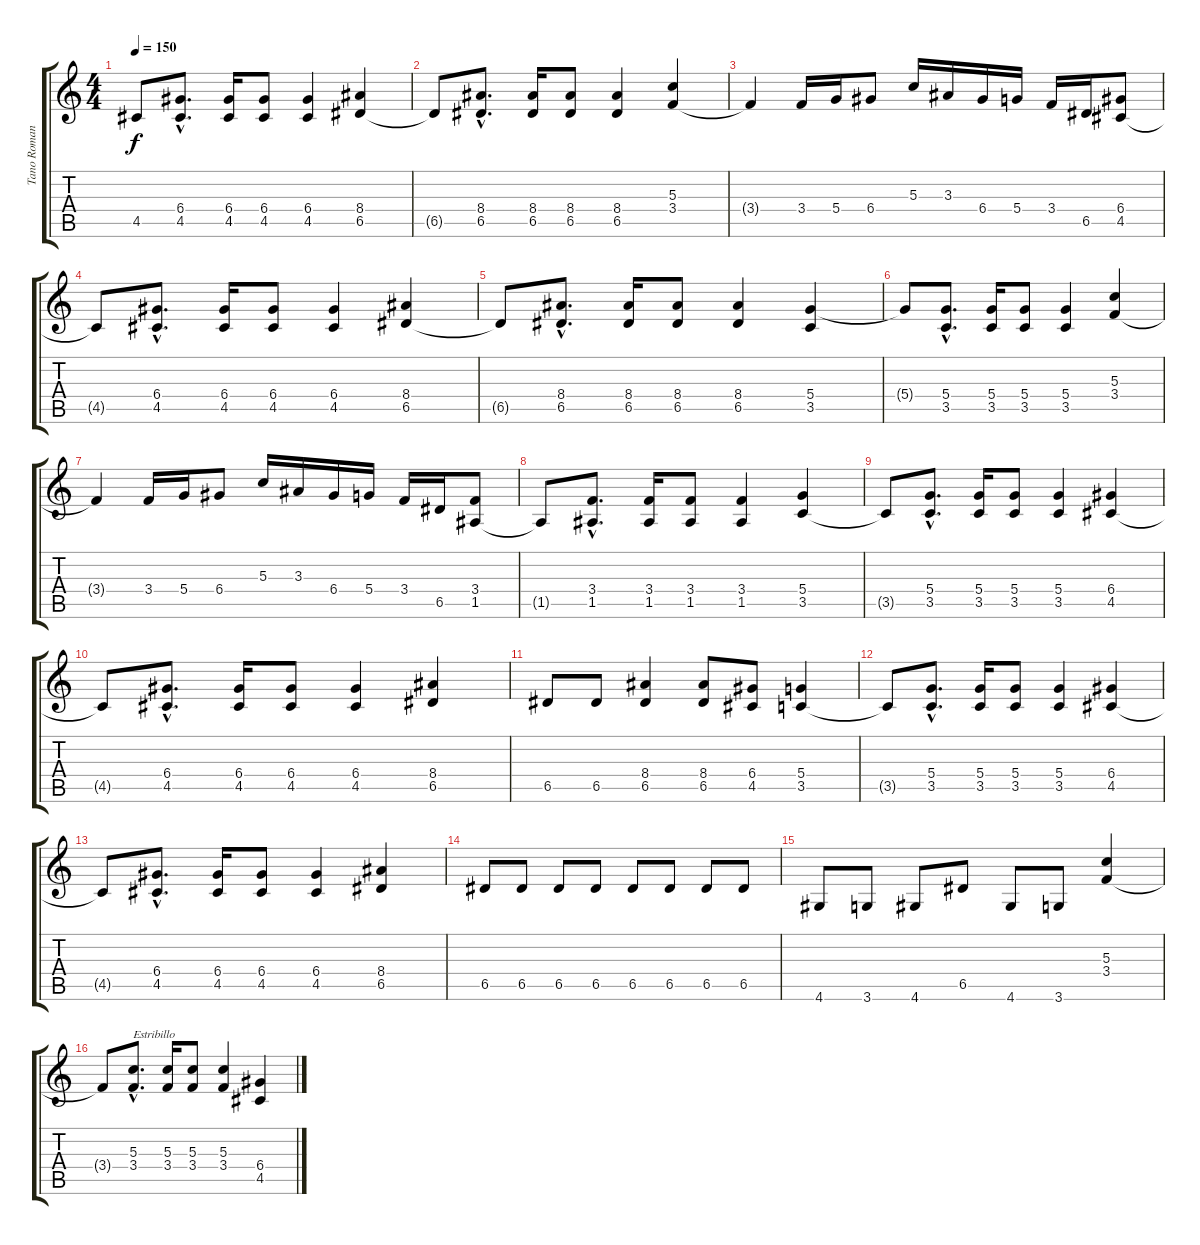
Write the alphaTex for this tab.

\track ("Tano Romano" "Tano Roman") {instrument distortionguitar}
\staff {score tabs}
\tuning (E4 B3 G3 D3 A2 E2) {hide}
\ts (4 4)
\tempo 150
\clef g2
\ks c
4.5{t}.8{dy f} (6.4{hac} 4.5{hac}).8{d} (6.4 4.5).16 (6.4 4.5).8 (6.4 4.5).4 (8.4 6.5).4 |
6.5{t}.8 (8.4{hac} 6.5{hac}).8{d} (8.4 6.5).16 (8.4 6.5).8 (8.4 6.5).4 (5.3 3.4).4 |
3.4{t}.4 3.4.16 5.4.16 6.4.8 5.3.16 3.3.16 6.4.16 5.4.16 3.4.16 6.5.16 (6.4 4.5).8 |
4.5{t}.8 (6.4{hac} 4.5{hac}).8{d} (6.4 4.5).16 (6.4 4.5).8 (6.4 4.5).4 (8.4 6.5).4 |
6.5{t}.8 (8.4{hac} 6.5{hac}).8{d} (8.4 6.5).16 (8.4 6.5).8 (8.4 6.5).4 (5.4 3.5).4 |
5.4{t}.8 (5.4{hac} 3.5{hac}).8{d} (5.4 3.5).16 (5.4 3.5).8 (5.4 3.5).4 (5.3 3.4).4 |
3.4{t}.4 3.4.16 5.4.16 6.4.8 5.3.16 3.3.16 6.4.16 5.4.16 3.4.16 6.5.16 (3.4 1.5).8 |
1.5{t}.8 (3.4{hac} 1.5{hac}).8{d} (3.4 1.5).16 (3.4 1.5).8 (3.4 1.5).4 (5.4 3.5).4 |
3.5{t}.8 (5.4{hac} 3.5{hac}).8{d} (5.4 3.5).16 (5.4 3.5).8 (5.4 3.5).4 (6.4 4.5).4 |
4.5{t}.8 (6.4{hac} 4.5{hac}).8{d} (6.4 4.5).16 (6.4 4.5).8 (6.4 4.5).4 (8.4 6.5).4 |
6.5.8 6.5.8 (8.4 6.5).4 (8.4 6.5).8 (6.4 4.5).8 (5.4 3.5).4 |
3.5{t}.8 (5.4{hac} 3.5{hac}).8{d} (5.4 3.5).16 (5.4 3.5).8 (5.4 3.5).4 (6.4 4.5).4 |
4.5{t}.8 (6.4{hac} 4.5{hac}).8{d} (6.4 4.5).16 (6.4 4.5).8 (6.4 4.5).4 (8.4 6.5).4 |
6.5.8 6.5.8 6.5.8 6.5.8 6.5.8 6.5.8 6.5.8 6.5.8 |
4.6.8 3.6.8 4.6.8 6.5.8 4.6.8 3.6.8 (5.3 3.4).4 |
3.4{t}.8 (5.3{hac} 3.4{hac}).8{d txt "Estribillo"} (5.3 3.4).16 (5.3 3.4).8 (5.3 3.4).4 (6.4 4.5).4
